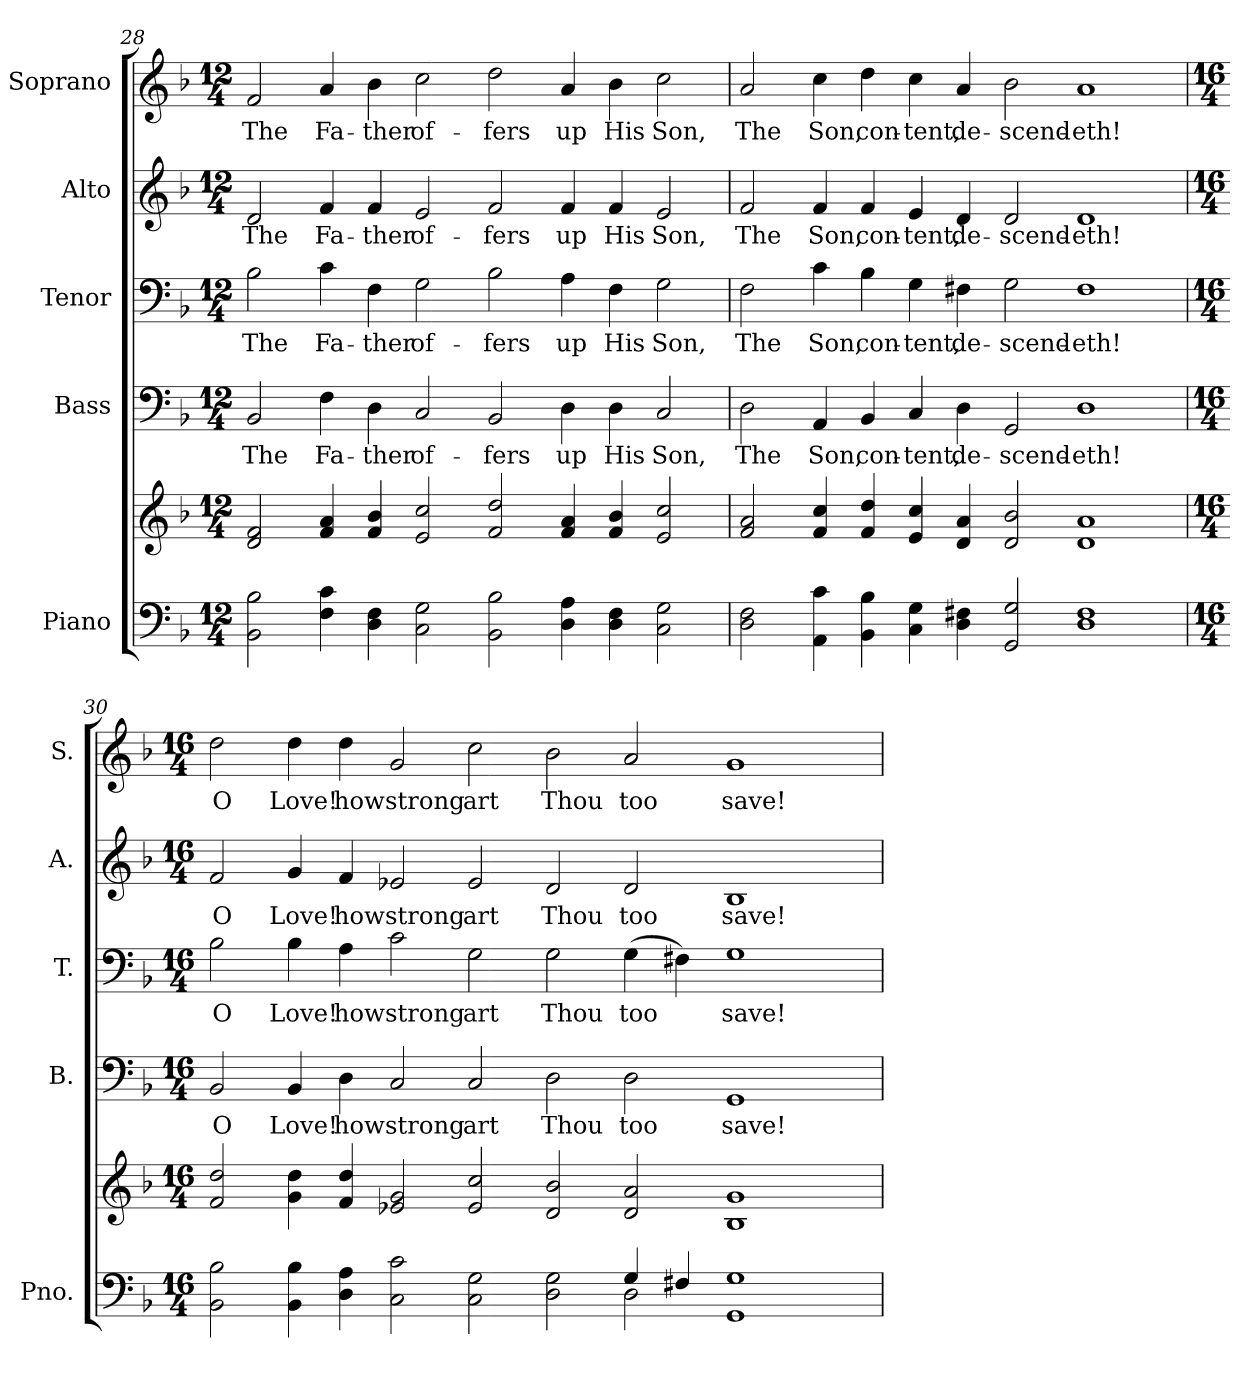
**kern	**kern	**kern	**text	**kern	**text	**kern	**text	**kern	**text
*part5	*part5	*part4	*part4	*part3	*part3	*part2	*part2	*part1	*part1
*staff6	*staff5	*staff4	*staff4	*staff3	*staff3	*staff2	*staff2	*staff1	*staff1
*I"Piano	*	*I"Bass	*	*I"Tenor	*	*I"Alto	*	*I"Soprano	*
*I'Pno.	*	*I'B.	*	*I'T.	*	*I'A.	*	*I'S.	*
!!LO:PB:g=z
*clefF4	*clefG2	*clefF4	*	*clefF4	*	*clefG2	*	*clefG2	*
*k[b-]	*k[b-]	*k[b-]	*	*k[b-]	*	*k[b-]	*	*k[b-]	*
*F:	*F:	*F:	*	*F:	*	*F:	*	*F:	*
*M12/4	*M12/4	*M12/4	*	*M12/4	*	*M12/4	*	*M12/4	*
=28	=28	=28	=28	=28	=28	=28	=28	=28	=28
!	!	!	!LO:LY:b:color=#000000	!	!	!	!	!	!
!	!	!	!	!	!LO:LY:b:color=#000000	!	!	!	!
!	!	!	!	!	!	!	!LO:LY:b:color=#000000	!	!
!	!	!	!	!	!	!	!	!	!LO:LY:b:color=#000000
2BB-i\ 2B-i	2di/ 2fi	2BB-i/	The	2B-i\	The	2di/	The	2fi/	The
!	!	!	!LO:LY:b:color=#000000	!	!	!	!	!	!
!	!	!	!	!	!LO:LY:b:color=#000000	!	!	!	!
!	!	!	!	!	!	!	!LO:LY:b:color=#000000	!	!
!	!	!	!	!	!	!	!	!	!LO:LY:b:color=#000000
4Fi\ 4ci	4fi/ 4ai	4Fi\	Fa-	4ci\	Fa-	4fi/	Fa-	4ai/	Fa-
!	!	!	!LO:LY:b:color=#000000	!	!	!	!	!	!
!	!	!	!	!	!LO:LY:b:color=#000000	!	!	!	!
!	!	!	!	!	!	!	!LO:LY:b:color=#000000	!	!
!	!	!	!	!	!	!	!	!	!LO:LY:b:color=#000000
4Di\ 4Fi	4fi/ 4b-i	4Di\	-ther	4Fi\	-ther	4fi/	-ther	4b-i\	-ther
!	!	!	!LO:LY:b:color=#000000	!	!	!	!	!	!
!	!	!	!	!	!LO:LY:b:color=#000000	!	!	!	!
!	!	!	!	!	!	!	!LO:LY:b:color=#000000	!	!
!	!	!	!	!	!	!	!	!	!LO:LY:b:color=#000000
2Ci\ 2Gi	2ei/ 2cci	2Ci/	of-	2Gi\	of-	2ei/	of-	2cci\	of-
!	!	!	!LO:LY:b:color=#000000	!	!	!	!	!	!
!	!	!	!	!	!LO:LY:b:color=#000000	!	!	!	!
!	!	!	!	!	!	!	!LO:LY:b:color=#000000	!	!
!	!	!	!	!	!	!	!	!	!LO:LY:b:color=#000000
2BB-i\ 2B-i	2fi/ 2ddi	2BB-i/	-fers	2B-i\	-fers	2fi/	-fers	2ddi\	-fers
!	!	!	!LO:LY:b:color=#000000	!	!	!	!	!	!
!	!	!	!	!	!LO:LY:b:color=#000000	!	!	!	!
!	!	!	!	!	!	!	!LO:LY:b:color=#000000	!	!
!	!	!	!	!	!	!	!	!	!LO:LY:b:color=#000000
4Di\ 4Ai	4fi/ 4ai	4Di\	up	4Ai\	up	4fi/	up	4ai/	up
!	!	!	!LO:LY:b:color=#000000	!	!	!	!	!	!
!	!	!	!	!	!LO:LY:b:color=#000000	!	!	!	!
!	!	!	!	!	!	!	!LO:LY:b:color=#000000	!	!
!	!	!	!	!	!	!	!	!	!LO:LY:b:color=#000000
4Di\ 4Fi	4fi/ 4b-i	4Di\	His	4Fi\	His	4fi/	His	4b-i\	His
!	!	!	!LO:LY:b:color=#000000	!	!	!	!	!	!
!	!	!	!	!	!LO:LY:b:color=#000000	!	!	!	!
!	!	!	!	!	!	!	!LO:LY:b:color=#000000	!	!
!	!	!	!	!	!	!	!	!	!LO:LY:b:color=#000000
2Ci\ 2Gi	2ei/ 2cci	2Ci/	Son,	2Gi\	Son,	2ei/	Son,	2cci\	Son,
!!LO:PB:g=z
=29	=29	=29	=29	=29	=29	=29	=29	=29	=29
!	!	!	!LO:LY:b:color=#000000	!	!	!	!	!	!
!	!	!	!	!	!LO:LY:b:color=#000000	!	!	!	!
!	!	!	!	!	!	!	!LO:LY:b:color=#000000	!	!
!	!	!	!	!	!	!	!	!	!LO:LY:b:color=#000000
2Di\ 2Fi	2fi/ 2ai	2Di\	The	2Fi\	The	2fi/	The	2ai/	The
!	!	!	!LO:LY:b:color=#000000	!	!	!	!	!	!
!	!	!	!	!	!LO:LY:b:color=#000000	!	!	!	!
!	!	!	!	!	!	!	!LO:LY:b:color=#000000	!	!
!	!	!	!	!	!	!	!	!	!LO:LY:b:color=#000000
4AAi\ 4ci	4fi/ 4cci	4AAi/	Son,	4ci\	Son,	4fi/	Son,	4cci\	Son,
!	!	!	!LO:LY:b:color=#000000	!	!	!	!	!	!
!	!	!	!	!	!LO:LY:b:color=#000000	!	!	!	!
!	!	!	!	!	!	!	!LO:LY:b:color=#000000	!	!
!	!	!	!	!	!	!	!	!	!LO:LY:b:color=#000000
4BB-i\ 4B-i	4fi/ 4ddi	4BB-i/	con-	4B-i\	con-	4fi/	con-	4ddi\	con-
!	!	!	!LO:LY:b:color=#000000	!	!	!	!	!	!
!	!	!	!	!	!LO:LY:b:color=#000000	!	!	!	!
!	!	!	!	!	!	!	!LO:LY:b:color=#000000	!	!
!	!	!	!	!	!	!	!	!	!LO:LY:b:color=#000000
4Ci\ 4Gi	4ei/ 4cci	4Ci/	-tent,	4Gi\	-tent,	4ei/	-tent,	4cci\	-tent,
!	!	!	!LO:LY:b:color=#000000	!	!	!	!	!	!
!	!	!	!	!	!LO:LY:b:color=#000000	!	!	!	!
!	!	!	!	!	!	!	!LO:LY:b:color=#000000	!	!
!	!	!	!	!	!	!	!	!	!LO:LY:b:color=#000000
4Di\ 4F#Xi	4di/ 4ai	4Di\	de-	4F#Xi\	de-	4di/	de-	4ai/	de-
!	!	!	!LO:LY:b:color=#000000	!	!	!	!	!	!
!	!	!	!	!	!LO:LY:b:color=#000000	!	!	!	!
!	!	!	!	!	!	!	!LO:LY:b:color=#000000	!	!
!	!	!	!	!	!	!	!	!	!LO:LY:b:color=#000000
2GGi/ 2Gi	2di/ 2b-i	2GGi/	-scend-	2Gi\	-scend-	2di/	-scend-	2b-i\	-scend-
!	!	!	!LO:LY:b:color=#000000	!	!	!	!	!	!
!	!	!	!	!	!LO:LY:b:color=#000000	!	!	!	!
!	!	!	!	!	!	!	!LO:LY:b:color=#000000	!	!
!	!	!	!	!	!	!	!	!	!LO:LY:b:color=#000000
1Di 1F#i	1di 1ai	1Di	-eth!	1F#i	-eth!	1di	-eth!	1ai	-eth!
!!LO:PB:g=z
=30	=30	=30	=30	=30	=30	=30	=30	=30	=30
*M16/4	*M16/4	*M16/4	*	*M16/4	*	*M16/4	*	*M16/4	*
*^	*	*	*	*	*	*	*	*	*
!	!	!	!	!LO:LY:b:color=#000000	!	!	!	!	!	!
!	!	!	!	!	!	!LO:LY:b:color=#000000	!	!	!	!
!	!	!	!	!	!	!	!	!LO:LY:b:color=#000000	!	!
!	!	!	!	!	!	!	!	!	!	!LO:LY:b:color=#000000
2BB-i\ 2B-i	1ryy	2fi/ 2ddi	2BB-i/	O	2B-i\	O	2fi/	O	2ddi\	O
!	!	!	!	!LO:LY:b:color=#000000	!	!	!	!	!	!
!	!	!	!	!	!	!LO:LY:b:color=#000000	!	!	!	!
!	!	!	!	!	!	!	!	!LO:LY:b:color=#000000	!	!
!	!	!	!	!	!	!	!	!	!	!LO:LY:b:color=#000000
4BB-i\ 4B-i	.	4gi\ 4ddi	4BB-i/	Love!	4B-i\	Love!	4gi/	Love!	4ddi\	Love!
!	!	!	!	!LO:LY:b:color=#000000	!	!	!	!	!	!
!	!	!	!	!	!	!LO:LY:b:color=#000000	!	!	!	!
!	!	!	!	!	!	!	!	!LO:LY:b:color=#000000	!	!
!	!	!	!	!	!	!	!	!	!	!LO:LY:b:color=#000000
4Di\ 4Ai	.	4fi/ 4ddi	4Di\	how	4Ai\	how	4fi/	how	4ddi\	how
!	!	!	!	!LO:LY:b:color=#000000	!	!	!	!	!	!
!	!	!	!	!	!	!LO:LY:b:color=#000000	!	!	!	!
!	!	!	!	!	!	!	!	!LO:LY:b:color=#000000	!	!
!	!	!	!	!	!	!	!	!	!	!LO:LY:b:color=#000000
2Ci\ 2ci	2ryy	2e-Xi/ 2gi	2Ci/	strong	2ci\	strong	2e-Xi/	strong	2gi/	strong
!	!	!	!	!LO:LY:b:color=#000000	!	!	!	!	!	!
!	!	!	!	!	!	!LO:LY:b:color=#000000	!	!	!	!
!	!	!	!	!	!	!	!	!LO:LY:b:color=#000000	!	!
!	!	!	!	!	!	!	!	!	!	!LO:LY:b:color=#000000
2Ci\ 2Gi	1ryy	2e-i/ 2cci	2Ci/	art	2Gi\	art	2e-i/	art	2cci\	art
!	!	!	!	!LO:LY:b:color=#000000	!	!	!	!	!	!
!	!	!	!	!	!	!LO:LY:b:color=#000000	!	!	!	!
!	!	!	!	!	!	!	!	!LO:LY:b:color=#000000	!	!
!	!	!	!	!	!	!	!	!	!	!LO:LY:b:color=#000000
2Di\ 2Gi	.	2di/ 2b-i	2Di\	Thou	2Gi\	Thou	2di/	Thou	2b-i\	Thou
!	!	!	!	!LO:LY:b:color=#000000	!	!	!	!	!	!
!	!	!	!	!	!	!LO:LY:b:color=#000000	!	!	!	!
!	!	!	!	!	!	!	!	!LO:LY:b:color=#000000	!	!
!	!	!	!	!	!	!	!	!	!	!LO:LY:b:color=#000000
4Gi/	2Di\	2di/ 2ai	2Di\	too	(4Gi\	too	2di/	too	2ai/	too
4F#Xi/	.	.	.	.	4F#Xi\)	.	.	.	.	.
!	!	!	!	!LO:LY:b:color=#000000	!	!	!	!	!	!
!	!	!	!	!	!	!LO:LY:b:color=#000000	!	!	!	!
!	!	!	!	!	!	!	!	!LO:LY:b:color=#000000	!	!
!	!	!	!	!	!	!	!	!	!	!LO:LY:b:color=#000000
1GGi 1Gi	2ryy	1B-i 1gi	1GGi	save!	1Gi	save!	1B-i	save!	1gi	save!
.	2ryy	.	.	.	.	.	.	.	.	.
*v	*v	*	*	*	*	*	*	*	*	*
=	=	=	=	=	=	=	=	=	=
*-	*-	*-	*-	*-	*-	*-	*-	*-	*-
